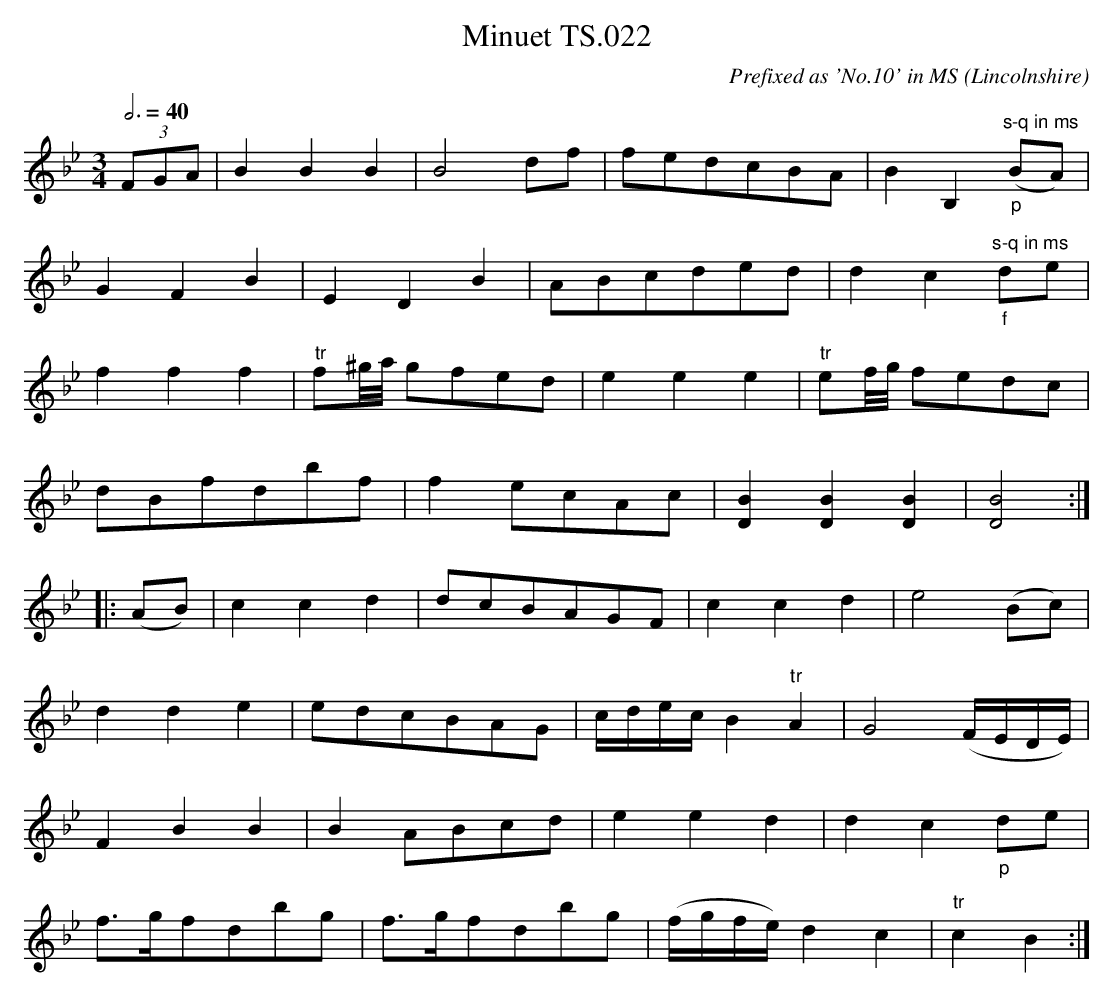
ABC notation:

X:1
T:Minuet TS.022
C:Prefixed as 'No.10' in MS
L:1/8
M:3/4
O:Lincolnshire
Q:3/4=40
K:Bb
(3FGA|B2B2B2|B4df|fedcBA|B2B,2"s-q in ms""_p"(BA)|!
G2F2B2|E2D2B2|ABcded|d2c2"s-q in ms""_f" de|!
f2f2f2|"tr"f^g//a// gfed|e2e2e2|"tr"ef//g// fedc|!
dBfdbf|f2 ecAc|[B2D2][B2D2][B2D2]|[B4D4]:|!
|:(AB)|c2c2d2|dcBAGF|c2c2d2|e4(Bc)|!
d2d2e2|edcBAG|c/d/e/c/B2"tr"A2|G4(F/E/D/E/)|!
F2B2B2|B2ABcd|e2e2d2|d2c2"_p"de|!
f>gfdbg|f>gfdbg|(f/g/f/e/)d2c2|"tr"c2B2:|]
